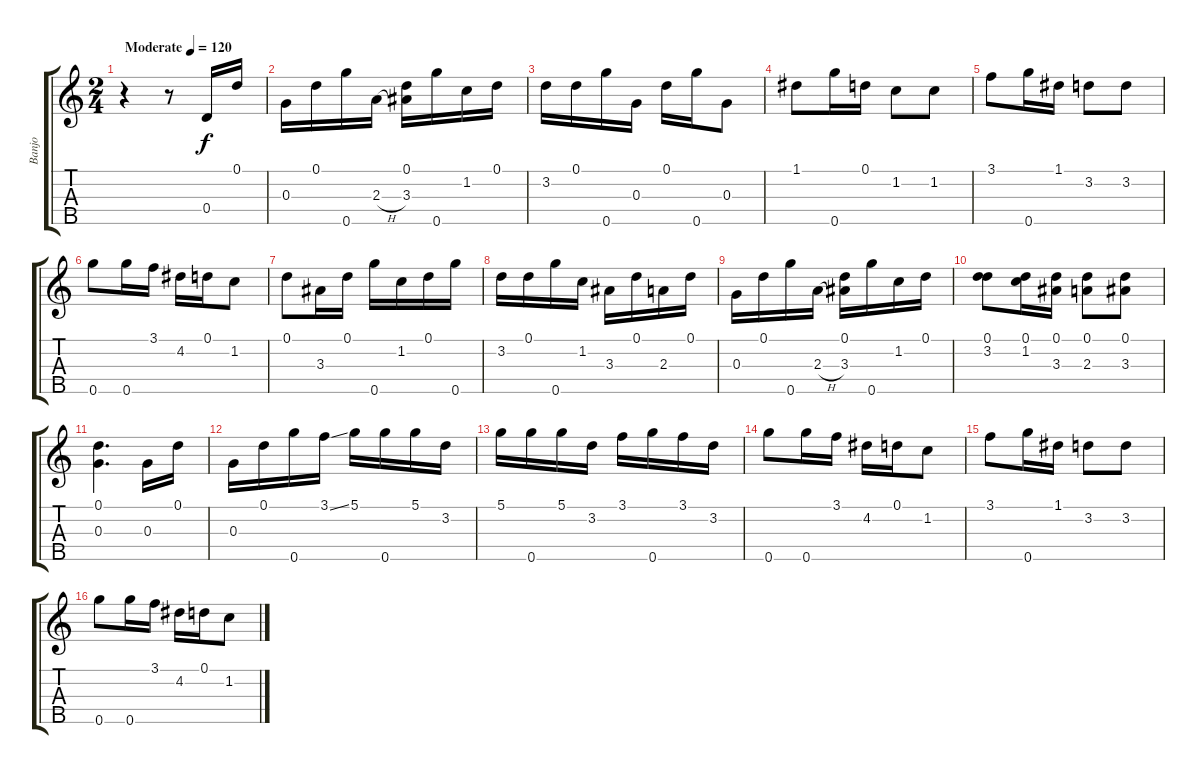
\track ("Banjo" "Banjo") {instrument banjo}
\staff {score tabs}
\tuning (D4 B3 G3 D3 G4) {hide}
\displaytranspose 12
\ts (2 4)
\tempo (120 "Moderate")
\clef g2
\ks c
r.4{dy f instrument banjo} r.8 0.4.16 0.1.16 |
0.3.16 0.1.16 0.5.16 2.3{h}.16 (0.1 3.3).16 0.5.16 1.2.16 0.1.16 |
3.2.16 0.1.16 0.5.16 0.3.16 0.1.16 0.5.16 0.3.8 |
1.1.8 0.5.16 0.1.16 1.2.8 1.2.8 |
3.1.8 0.5.16 1.1.16 3.2.8 3.2.8 |
0.5.8 0.5.16 3.1.16 4.2.16 0.1.16 1.2.8 |
0.1.8 3.3.16 0.1.16 0.5.16 1.2.16 0.1.16 0.5.16 |
3.2.16 0.1.16 0.5.16 1.2.16 3.3.16 0.1.16 2.3.16 0.1.16 |
0.3.16 0.1.16 0.5.16 2.3{h}.16 (0.1 3.3).16 0.5.16 1.2.16 0.1.16 |
(0.1 3.2).8 (0.1 1.2).16 (0.1 3.3).16 (0.1 2.3).8 (0.1 3.3).8 |
(0.1 0.3).4{d} 0.3.16 0.1.16 |
0.3.16 0.1.16 0.5.16 3.1{ss}.16 5.1.16 0.5.16 5.1.16 3.2.16 |
5.1.16 0.5.16 5.1.16 3.2.16 3.1.16 0.5.16 3.1.16 3.2.16 |
0.5.8 0.5.16 3.1.16 4.2.16 0.1.16 1.2.8 |
3.1.8 0.5.16 1.1.16 3.2.8 3.2.8 |
0.5.8 0.5.16 3.1.16 4.2.16 0.1.16 1.2.8
